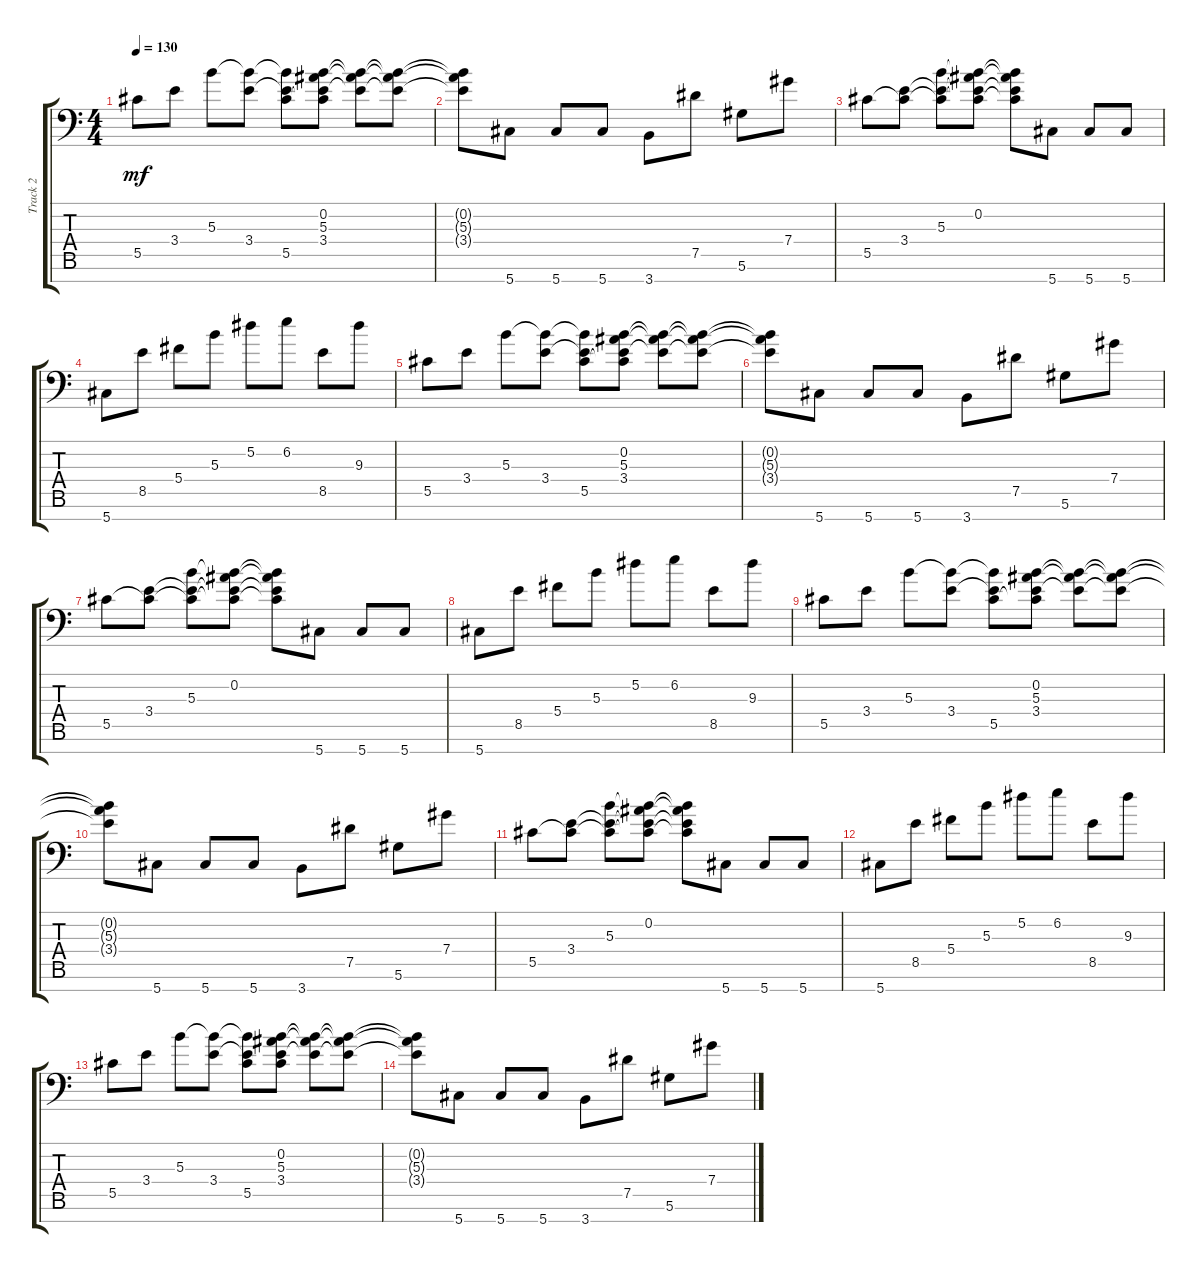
\track ("Track 2" "Track 2") {instrument distortionguitar}
\staff {score tabs}
\tuning (Eb4 Bb3 Gb3 Db3 Ab2 Eb2 Ab1) {hide}
\ts (4 4)
\tempo 130
\clef f4
\ks c
5.5.8{dy mf} 3.4.8 5.3.8 (5.3{t} 3.4).8 (5.3{t} 3.4{t} 5.5).8 (0.2 5.3 3.4 5.5{t}).8 (0.2{t} 5.3{t} 3.4{t}).8 (0.2{t} 5.3{t} 3.4{t}).8 |
(0.2{t} 5.3{t} 3.4{t}).8 5.7.8 5.7.8 5.7.8 3.7.8 7.5.8 5.6.8 7.4.8 |
5.5.8 (3.4 5.5{t}).8 (5.3 3.4{t} 5.5{t}).8 (0.2 5.3{t} 3.4{t} 5.5{t}).8 (0.2{t} 5.3{t} 3.4{t} 5.5{t}).8 5.7.8 5.7.8 5.7.8 |
5.7.8 8.5.8 5.4.8 5.3.8 5.2.8 6.2.8 8.5.8 9.3.8 |
5.5.8 3.4.8 5.3.8 (5.3{t} 3.4).8 (5.3{t} 3.4{t} 5.5).8 (0.2 5.3 3.4 5.5{t}).8 (0.2{t} 5.3{t} 3.4{t}).8 (0.2{t} 5.3{t} 3.4{t}).8 |
(0.2{t} 5.3{t} 3.4{t}).8 5.7.8 5.7.8 5.7.8 3.7.8 7.5.8 5.6.8 7.4.8 |
5.5.8 (3.4 5.5{t}).8 (5.3 3.4{t} 5.5{t}).8 (0.2 5.3{t} 3.4{t} 5.5{t}).8 (0.2{t} 5.3{t} 3.4{t} 5.5{t}).8 5.7.8 5.7.8 5.7.8 |
5.7.8 8.5.8 5.4.8 5.3.8 5.2.8 6.2.8 8.5.8 9.3.8 |
5.5.8 3.4.8 5.3.8 (5.3{t} 3.4).8 (5.3{t} 3.4{t} 5.5).8 (0.2 5.3 3.4 5.5{t}).8 (0.2{t} 5.3{t} 3.4{t}).8 (0.2{t} 5.3{t} 3.4{t}).8 |
(0.2{t} 5.3{t} 3.4{t}).8 5.7.8 5.7.8 5.7.8 3.7.8 7.5.8 5.6.8 7.4.8 |
5.5.8 (3.4 5.5{t}).8 (5.3 3.4{t} 5.5{t}).8 (0.2 5.3{t} 3.4{t} 5.5{t}).8 (0.2{t} 5.3{t} 3.4{t} 5.5{t}).8 5.7.8 5.7.8 5.7.8 |
5.7.8 8.5.8 5.4.8 5.3.8 5.2.8 6.2.8 8.5.8 9.3.8 |
5.5.8 3.4.8 5.3.8 (5.3{t} 3.4).8 (5.3{t} 3.4{t} 5.5).8 (0.2 5.3 3.4 5.5{t}).8 (0.2{t} 5.3{t} 3.4{t}).8 (0.2{t} 5.3{t} 3.4{t}).8 |
(0.2{t} 5.3{t} 3.4{t}).8 5.7.8 5.7.8 5.7.8 3.7.8 7.5.8 5.6.8 7.4.8
